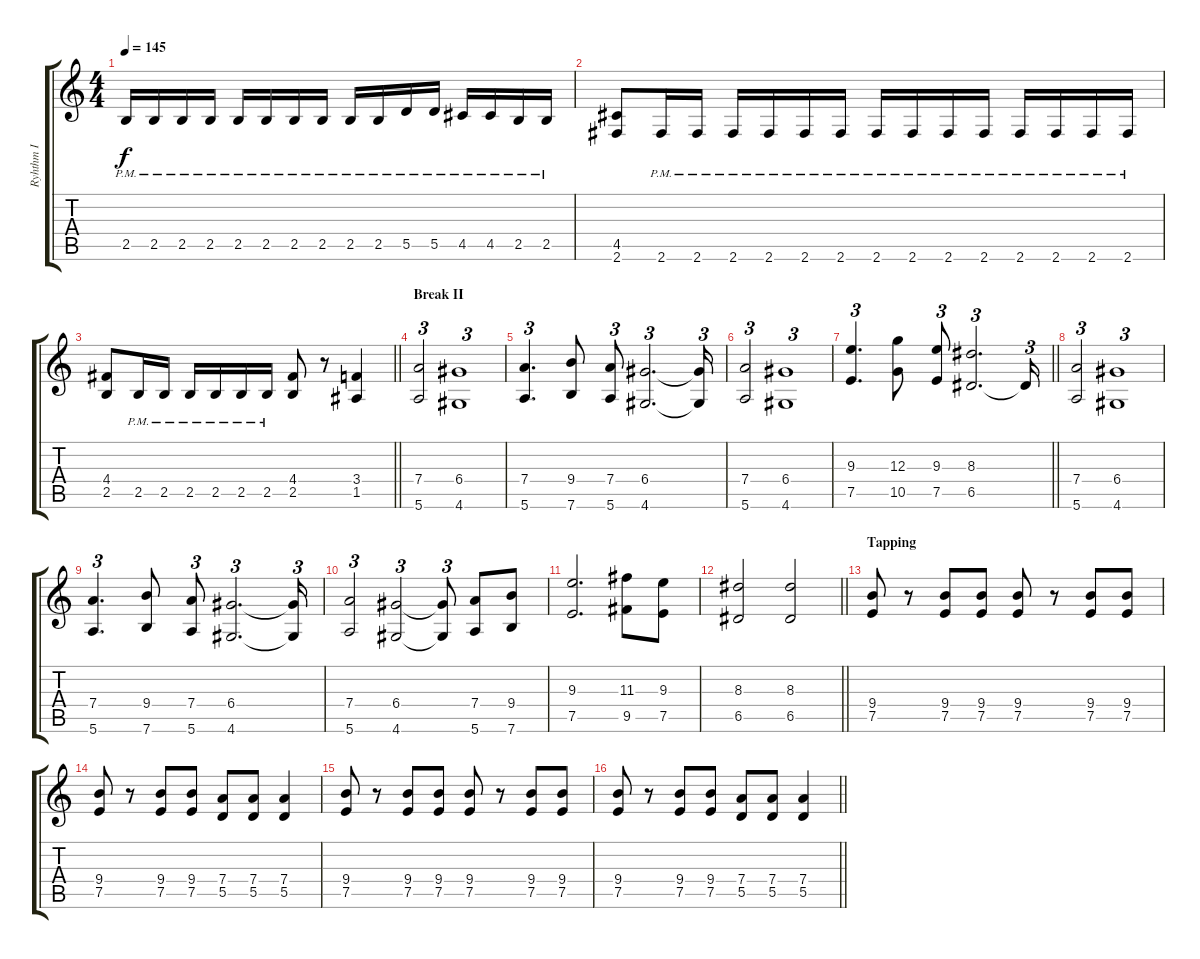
\track ("Ryhthm I" "Ryhthm I") {instrument distortionguitar}
\staff {score tabs}
\tuning (E4 B3 G3 D3 A2 E2) {hide}
\ts (4 4)
\tempo 145
\clef g2
\ks c
2.5{pm}.16{dy f} 2.5{pm}.16 2.5{pm}.16 2.5{pm}.16 2.5{pm}.16 2.5{pm}.16 2.5{pm}.16 2.5{pm}.16 2.5{pm}.16 2.5{pm}.16 5.5{pm}.16 5.5{pm}.16 4.5{pm}.16 4.5{pm}.16 2.5{pm}.16 2.5{pm}.16 |
(4.5 2.6).8 2.6{pm}.16 2.6{pm}.16 2.6{pm}.16 2.6{pm}.16 2.6{pm}.16 2.6{pm}.16 2.6{pm}.16 2.6{pm}.16 2.6{pm}.16 2.6{pm}.16 2.6{pm}.16 2.6{pm}.16 2.6{pm}.16 2.6{pm}.16 |
\barLineRight lightlight
(4.4 2.5).8 2.5{pm}.16 2.5{pm}.16 2.5{pm}.16 2.5{pm}.16 2.5{pm}.16 2.5{pm}.16 (4.4 2.5).8 r.8 (3.4 1.5).4 |
\section ("" "Break II")
(7.4 5.6).2{tu (3 2) volume 13} (6.4 4.6).1{tu (3 2)} |
(7.4 5.6).4{d tu (3 2)} (9.4 7.6).8 (7.4 5.6).8{tu (3 2)} (6.4 4.6).2{d tu (3 2)} (6.4{t} 4.6{t}).16{tu (3 2)} |
(7.4 5.6).2{tu (3 2)} (6.4 4.6).1{tu (3 2)} |
\barLineRight lightlight
(9.3 7.5).4{d tu (3 2)} (12.3 10.5).8 (9.3 7.5).8{tu (3 2)} (8.3 6.5).2{d tu (3 2)} 6.5{t}.16{tu (3 2)} |
\section ("" "")
(7.4 5.6).2{tu (3 2)} (6.4 4.6).1{tu (3 2)} |
(7.4 5.6).4{d tu (3 2)} (9.4 7.6).8 (7.4 5.6).8{tu (3 2)} (6.4 4.6).2{d tu (3 2)} (6.4{t} 4.6{t}).16{tu (3 2)} |
(7.4 5.6).2{tu (3 2)} (6.4 4.6).2{tu (3 2)} (6.4{t} 4.6{t}).8{tu (3 2)} (7.4 5.6).8 (9.4 7.6).8 |
(9.3 7.5).2{d} (11.3 9.5).8 (9.3 7.5).8 |
\barLineRight lightlight
(8.3 6.5).2 (8.3 6.5).2 |
\section ("" "Tapping")
(9.4 7.5).8 r.8 (9.4 7.5).8 (9.4 7.5).8 (9.4 7.5).8 r.8 (9.4 7.5).8 (9.4 7.5).8 |
(9.4 7.5).8 r.8 (9.4 7.5).8 (9.4 7.5).8 (7.4 5.5).8 (7.4 5.5).8 (7.4 5.5).4 |
(9.4 7.5).8 r.8 (9.4 7.5).8 (9.4 7.5).8 (9.4 7.5).8 r.8 (9.4 7.5).8 (9.4 7.5).8 |
\barLineRight lightlight
(9.4 7.5).8 r.8 (9.4 7.5).8 (9.4 7.5).8 (7.4 5.5).8 (7.4 5.5).8 (7.4 5.5).4
